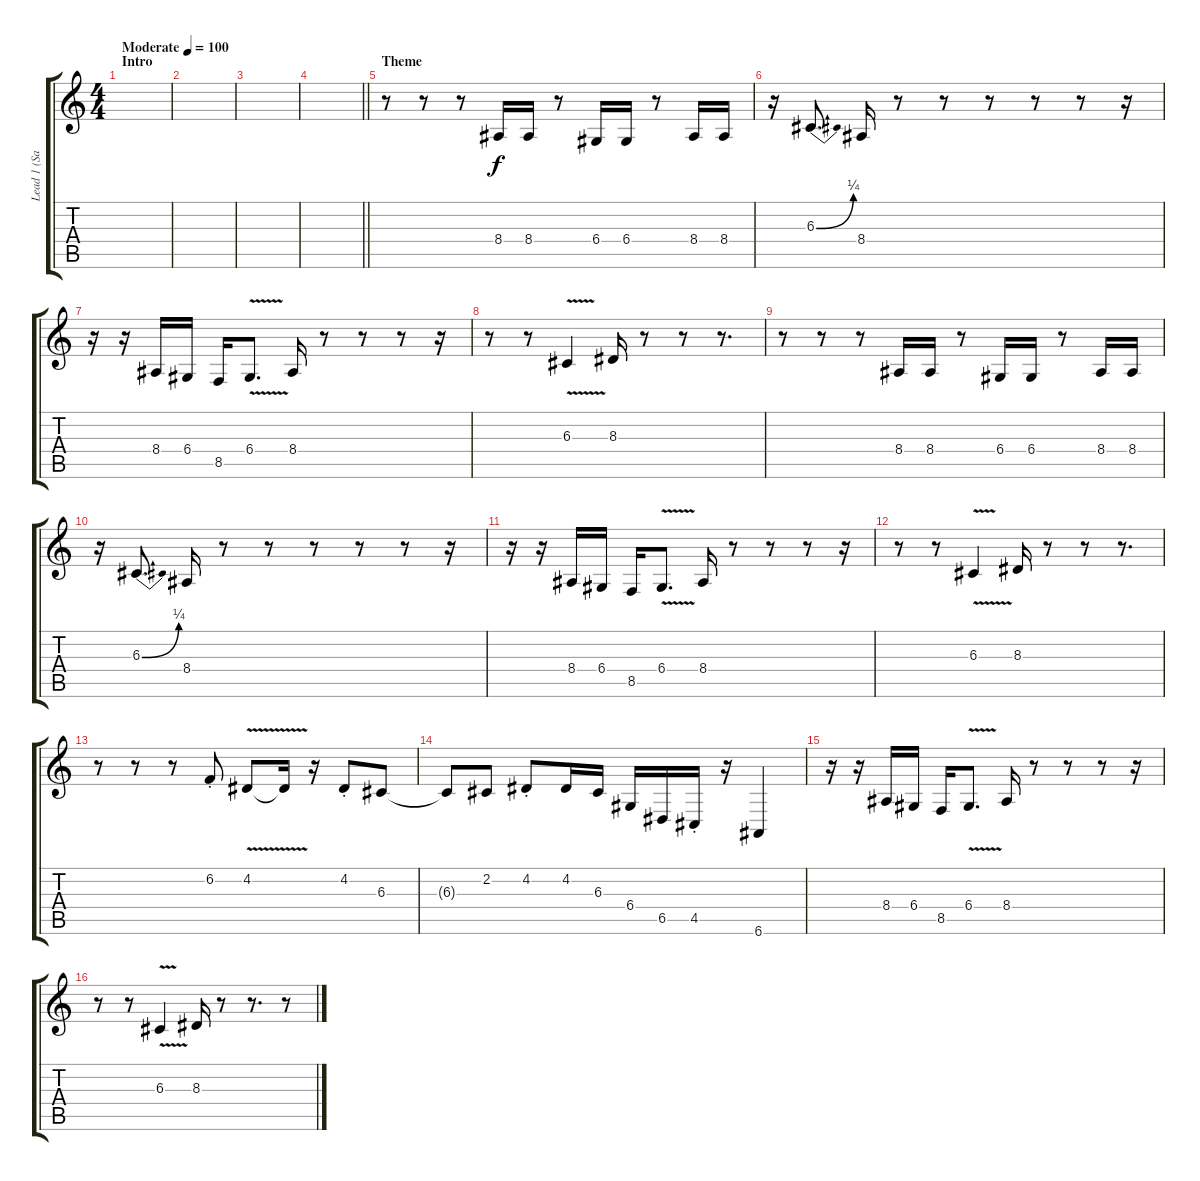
\track ("Lead 1 (Saxophone)" "Lead 1 (Sa") {instrument tenorsax}
\staff {score tabs}
\tuning (E4 B3 G3 D3 A2 E2) {hide}
\ts (4 4)
\section ("" "Intro")
\tempo (100 "Moderate")
\clef g2
\ks c
|
|
|
\barLineRight lightlight
|
\section ("" "Theme")
r.8 r.8 r.8 8.4.16 8.4.16 r.8 6.4.16 6.4.16 r.8 8.4.16 8.4.16 |
r.16 6.3{be (bend 0 0 60 1)}.8{d} 8.4.16 r.8 r.8 r.8 r.8 r.8 r.16 |
r.16 r.16 8.4.16 6.4.16 8.5.16 6.4{v}.8{d} 8.4.16 r.8 r.8 r.8 r.16 |
r.8 r.8 6.3{v}.4 8.3.16 r.8 r.8 r.8{d} |
r.8 r.8 r.8 8.4.16 8.4.16 r.8 6.4.16 6.4.16 r.8 8.4.16 8.4.16 |
r.16 6.3{be (bend 0 0 60 1)}.8{d} 8.4.16 r.8 r.8 r.8 r.8 r.8 r.16 |
r.16 r.16 8.4.16 6.4.16 8.5.16 6.4{v}.8{d} 8.4.16 r.8 r.8 r.8 r.16 |
r.8 r.8 6.3{v}.4 8.3.16 r.8 r.8 r.8{d} |
r.8 r.8 r.8 6.2{st}.8 4.2{v}.8 4.2{t}.16 r.16 4.2{st}.8 6.3.8 |
6.3{t}.8 2.2.8 4.2{st}.8 4.2.16 6.3.16 6.4.16 6.5.16 4.5{st}.16 r.16 6.6.4 |
r.16 r.16 8.4.16 6.4.16 8.5.16 6.4{v}.8{d} 8.4.16 r.8 r.8 r.8 r.16 |
r.8 r.8 6.3{v}.4 8.3.16 r.8 r.8{d} r.8
